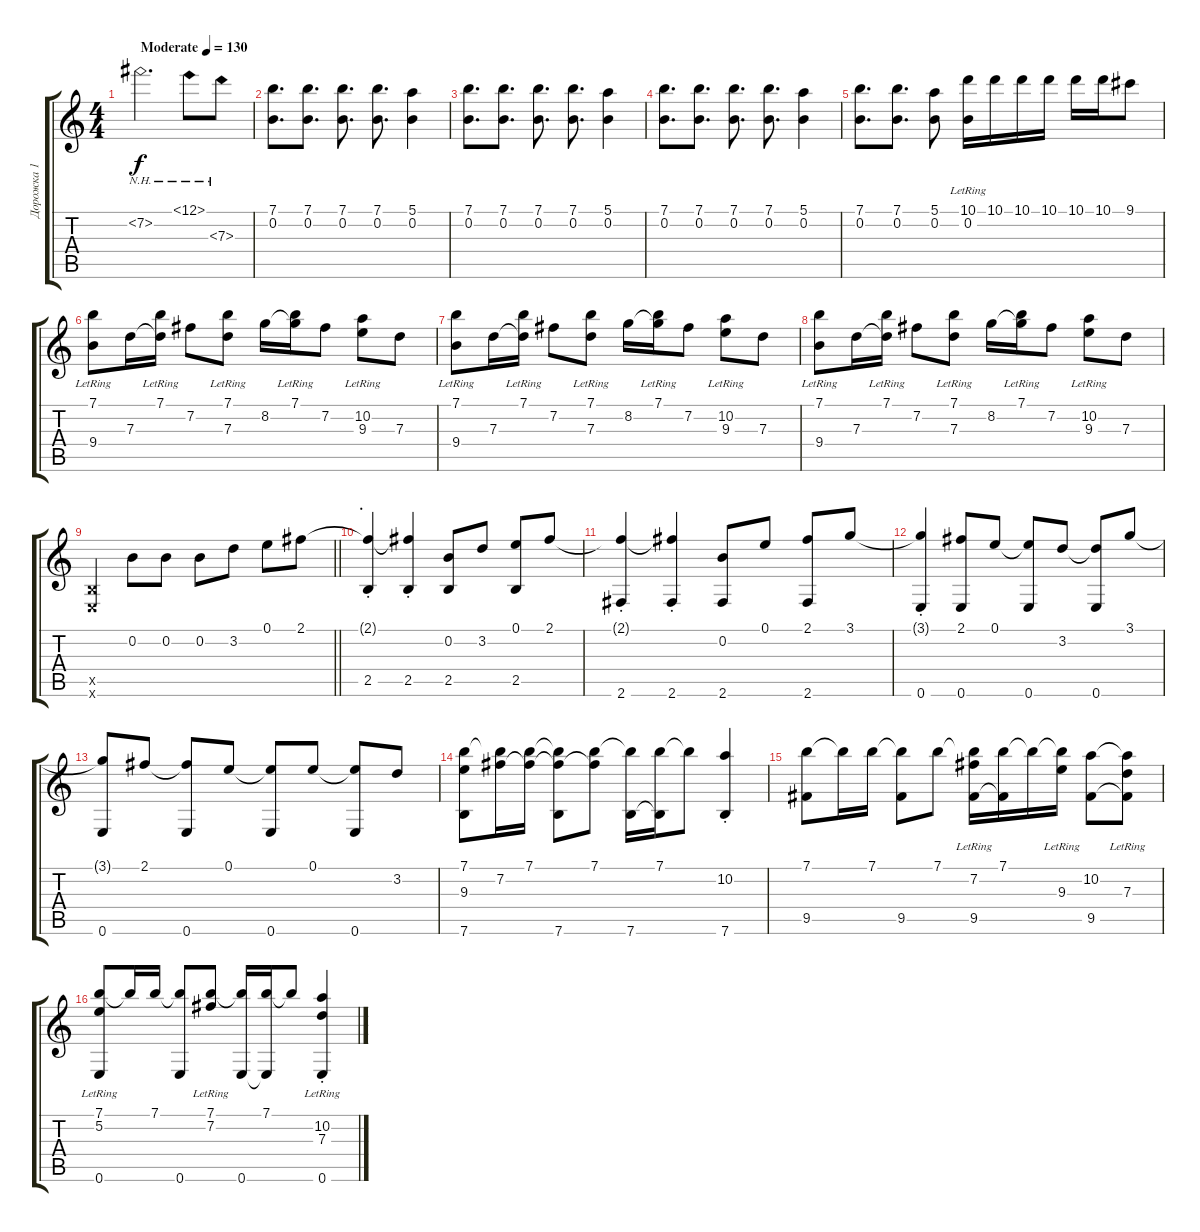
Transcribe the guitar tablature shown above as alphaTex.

\track ("Дорожка 1" "Дорожка 1") {instrument acousticguitarsteel}
\staff {score tabs}
\tuning (E4 B3 G3 D3 A2 E2) {hide}
\ts (4 4)
\tempo (130 "Moderate")
\clef g2
\ks c
7.2{nh}.2{d dy f instrument acousticguitarsteel} 12.1{nh}.8 7.3{nh}.8 |
(7.1 0.2).8{d} (7.1 0.2).8{d} (7.1 0.2).8{d} (7.1 0.2).8{d} (5.1 0.2).4 |
(7.1 0.2).8{d} (7.1 0.2).8{d} (7.1 0.2).8{d} (7.1 0.2).8{d} (5.1 0.2).4 |
(7.1 0.2).8{d} (7.1 0.2).8{d} (7.1 0.2).8{d} (7.1 0.2).8{d} (5.1 0.2).4 |
(7.1 0.2).8{d} (7.1 0.2).8{d} (5.1 0.2).8 (10.1 0.2{lr}).16 10.1.16 10.1.16 10.1.16 10.1.16 10.1.16 9.1.8 |
(7.1{lr} 9.4).8 7.3.16 (7.1{lr} 7.3{t}).16 7.2.8 (7.1{lr} 7.3).8 8.2.16 (7.1{lr} 8.2{t}).16 7.2.8 (10.2{lr} 9.3).8 7.3.8 |
(7.1{lr} 9.4).8 7.3.16 (7.1{lr} 7.3{t}).16 7.2.8 (7.1{lr} 7.3).8 8.2.16 (7.1{lr} 8.2{t}).16 7.2.8 (10.2{lr} 9.3).8 7.3.8 |
(7.1{lr} 9.4).8 7.3.16 (7.1{lr} 7.3{t}).16 7.2.8 (7.1{lr} 7.3).8 8.2.16 (7.1{lr} 8.2{t}).16 7.2.8 (10.2{lr} 9.3).8 7.3.8 |
\barLineRight lightlight
(2.5{x} 0.6{x}).4 0.2.8 0.2.8 0.2.8 3.2.8 0.1.8 2.1.8 |
\section ("" ".")
(2.1{t} 2.5{st}).4 (2.1{t} 2.5{st}).4 (0.2 2.5).8 3.2.8 (0.1 2.5).8 2.1.8 |
(2.1{t} 2.6{st}).4 (2.1{t} 2.6{st}).4 (0.2 2.6).8 0.1.8 (2.1 2.6).8 3.1.8 |
(3.1{t} 0.6{st}).4 (2.1 0.6).8 0.1.8 (0.1{t} 0.6).8 3.2.8 (3.2{t} 0.6).8 3.1.8 |
(3.1{t} 0.6).8 2.1.8 (2.1{t} 0.6).8 0.1.8 (0.1{t} 0.6).8 0.1.8 (0.1{t} 0.6).8 3.2.8 |
(7.1 9.3 7.6).8 (7.1{t} 7.2).16 (7.1 7.2{t}).16 (7.1{t} 7.2{t} 7.6).8 (7.1 7.2{t}).8 (7.1{t} 7.6).16 (7.1 7.6{t}).16 7.1{t}.8 (10.2 7.6{st}).4 |
(7.1 9.5).8 7.1{t}.16 7.1.16 (7.1{t} 9.5).8 7.1.8 (7.1{t} 7.2{lr} 9.5).16 (7.1 9.5{t}).16 7.1{t}.16 (7.1{t} 9.3{lr}).16 (10.2 9.5).8 (10.2{t} 7.3{lr} 9.5{t}).8 |
(7.1 5.2{lr} 0.6).8 7.1{t}.16 7.1.16 (7.1{t} 0.6).8 (7.1 7.2{lr}).8 (7.1{t} 0.6).16 (7.1 0.6{t}).16 7.1{t}.8 (10.2 7.3{lr} 0.6{st}).4
